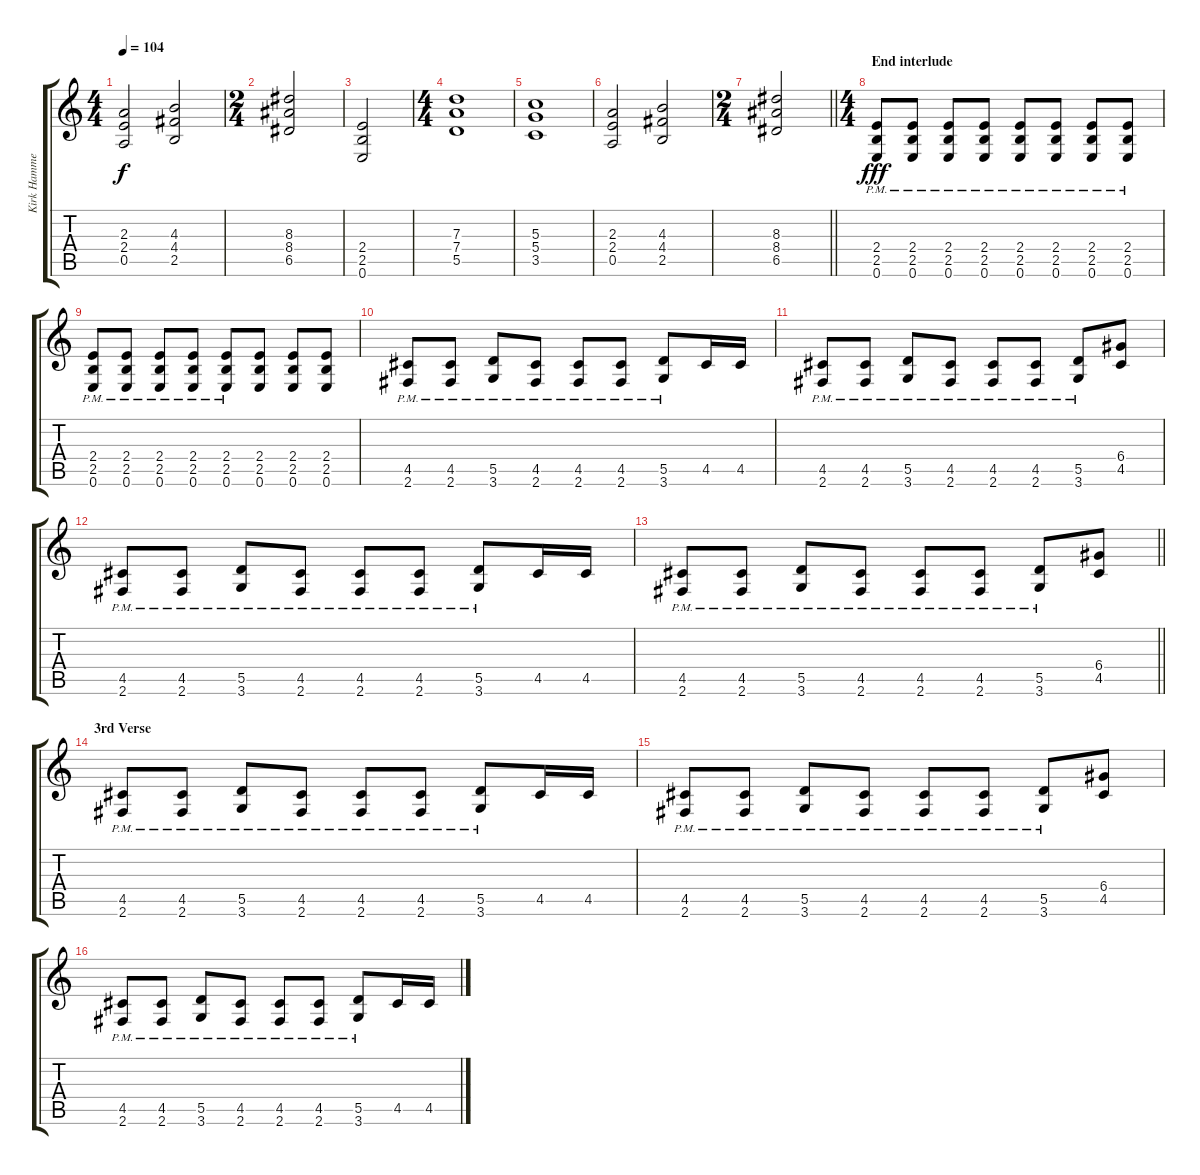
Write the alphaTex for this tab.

\track ("Kirk Hammett" "Kirk Hamme") {instrument distortionguitar}
\staff {score tabs}
\tuning (E4 B3 G3 D3 A2 E2) {hide}
\ts (4 4)
\tempo 104
\clef g2
\ks c
(2.3 2.4 0.5).2{dy f} (4.3 4.4 2.5).2 |
\ts (2 4)
(8.3 8.4 6.5).2 |
(2.4 2.5 0.6).2 |
\ts (4 4)
(7.3 7.4 5.5).1 |
(5.3 5.4 3.5).1 |
(2.3 2.4 0.5).2 (4.3 4.4 2.5).2 |
\ts (2 4)
\barLineRight lightlight
(8.3 8.4 6.5).2 |
\ts (4 4)
\section ("" "End interlude")
(2.4{pm} 2.5{pm} 0.6{pm}).8{dy fff} (2.4{pm} 2.5{pm} 0.6{pm}).8 (2.4{pm} 2.5{pm} 0.6{pm}).8 (2.4{pm} 2.5{pm} 0.6{pm}).8 (2.4{pm} 2.5{pm} 0.6{pm}).8 (2.4{pm} 2.5{pm} 0.6{pm}).8 (2.4{pm} 2.5{pm} 0.6{pm}).8 (2.4{pm} 2.5{pm} 0.6{pm}).8 |
(2.4{pm} 2.5{pm} 0.6{pm}).8 (2.4{pm} 2.5{pm} 0.6{pm}).8 (2.4{pm} 2.5{pm} 0.6{pm}).8 (2.4{pm} 2.5{pm} 0.6{pm}).8 (2.4{pm} 2.5{pm} 0.6{pm}).8 (2.4 2.5 0.6).8 (2.4 2.5 0.6).8 (2.4 2.5 0.6).8 |
(4.5{pm} 2.6{pm}).8 (4.5{pm} 2.6{pm}).8 (5.5{pm} 3.6{pm}).8 (4.5{pm} 2.6{pm}).8 (4.5{pm} 2.6{pm}).8 (4.5{pm} 2.6{pm}).8 (5.5{pm} 3.6{pm}).8 4.5.16 4.5.16 |
(4.5{pm} 2.6{pm}).8 (4.5{pm} 2.6{pm}).8 (5.5{pm} 3.6{pm}).8 (4.5{pm} 2.6{pm}).8 (4.5{pm} 2.6{pm}).8 (4.5{pm} 2.6{pm}).8 (5.5{pm} 3.6{pm}).8 (6.4 4.5).8 |
(4.5{pm} 2.6{pm}).8 (4.5{pm} 2.6{pm}).8 (5.5{pm} 3.6{pm}).8 (4.5{pm} 2.6{pm}).8 (4.5{pm} 2.6{pm}).8 (4.5{pm} 2.6{pm}).8 (5.5{pm} 3.6{pm}).8 4.5.16 4.5.16 |
\barLineRight lightlight
(4.5{pm} 2.6{pm}).8 (4.5{pm} 2.6{pm}).8 (5.5{pm} 3.6{pm}).8 (4.5{pm} 2.6{pm}).8 (4.5{pm} 2.6{pm}).8 (4.5{pm} 2.6{pm}).8 (5.5{pm} 3.6{pm}).8 (6.4 4.5).8 |
\section ("" "3rd Verse")
(4.5{pm} 2.6{pm}).8 (4.5{pm} 2.6{pm}).8 (5.5{pm} 3.6{pm}).8 (4.5{pm} 2.6{pm}).8 (4.5{pm} 2.6{pm}).8 (4.5{pm} 2.6{pm}).8 (5.5{pm} 3.6{pm}).8 4.5.16 4.5.16 |
(4.5{pm} 2.6{pm}).8 (4.5{pm} 2.6{pm}).8 (5.5{pm} 3.6{pm}).8 (4.5{pm} 2.6{pm}).8 (4.5{pm} 2.6{pm}).8 (4.5{pm} 2.6{pm}).8 (5.5{pm} 3.6{pm}).8 (6.4 4.5).8 |
(4.5{pm} 2.6{pm}).8 (4.5{pm} 2.6{pm}).8 (5.5{pm} 3.6{pm}).8 (4.5{pm} 2.6{pm}).8 (4.5{pm} 2.6{pm}).8 (4.5{pm} 2.6{pm}).8 (5.5{pm} 3.6{pm}).8 4.5.16 4.5.16
